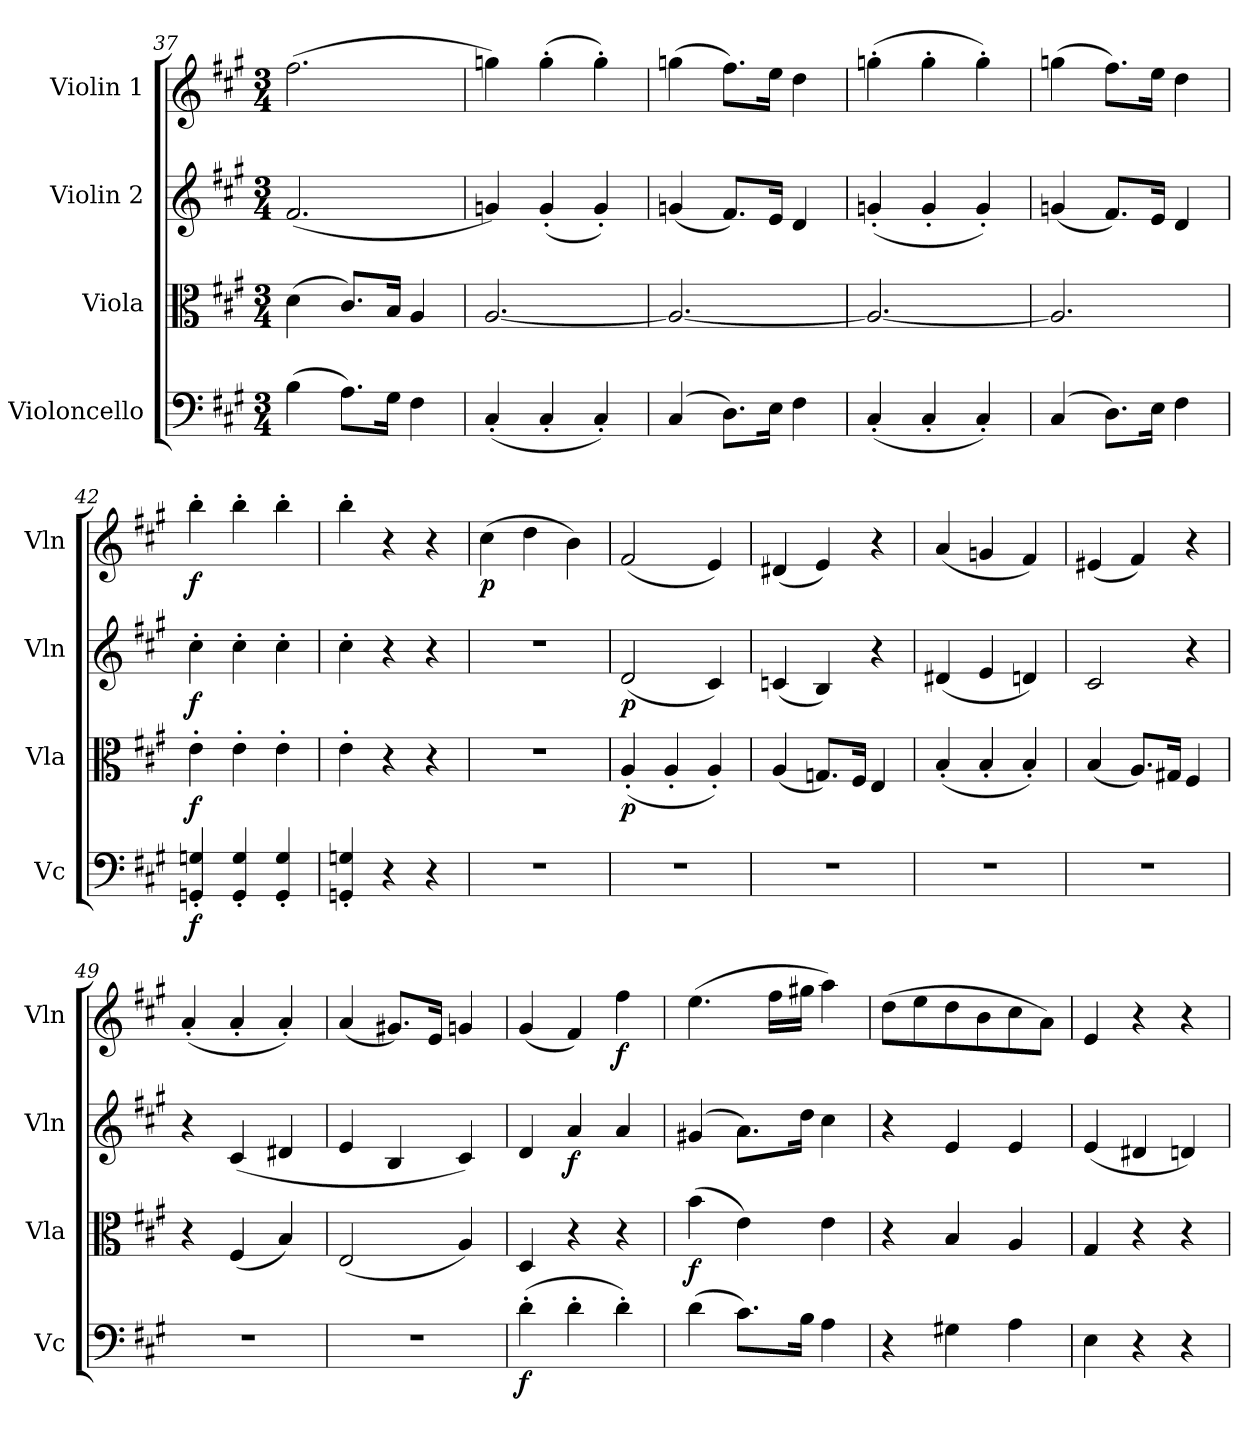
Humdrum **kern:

**kern	**dynam	**kern	**dynam	**kern	**dynam	**kern	**dynam
*part4	*part4	*part3	*part3	*part2	*part2	*part1	*part1
*staff4	*staff4	*staff3	*staff3	*staff2	*staff2	*staff1	*staff1
*I"Violoncello	*	*I"Viola	*	*I"Violin 2	*	*I"Violin 1	*
*I'Vc	*	*I'Vla	*	*I'Vln	*	*I'Vln	*
*clefF4	*	*clefC3	*	*clefG2	*	*clefG2	*
*k[f#c#g#]	*	*k[f#c#g#]	*	*k[f#c#g#]	*	*k[f#c#g#]	*
*M3/4	*	*M3/4	*	*M3/4	*	*M3/4	*
=37	=37	=37	=37	=37	=37	=37	=37
(>4B\	.	(>4d\	.	(<2.f#/	.	(>2.ff#\	.
8.A\L)	.	8.c#/L)	.	.	.	.	.
16G#\Jk	.	16B/Jk	.	.	.	.	.
4F#\	.	4A/	.	.	.	.	.
=38	=38	=38	=38	=38	=38	=38	=38
(<4C#'/	.	[2.A/	.	4gn/)	.	4ggn\)	.
4C#'/	.	.	.	(<4g'/	.	(>4gg'\	.
4C#'/)	.	.	.	4g'/)	.	4gg'\)	.
=39	=39	=39	=39	=39	=39	=39	=39
(>4C#/	.	2.A/_	.	(<4gn/	.	(>4ggn\	.
8.D\L)	.	.	.	8.f#/L)	.	8.ff#\L)	.
16E\Jk	.	.	.	16e/Jk	.	16ee\Jk	.
4F#\	.	.	.	4d/	.	4dd\	.
=40	=40	=40	=40	=40	=40	=40	=40
(<4C#'/	.	2.A/_	.	(<4gn'/	.	(>4ggn'\	.
4C#'/	.	.	.	4g'/	.	4gg'\	.
4C#'/)	.	.	.	4g'/)	.	4gg'\)	.
=41	=41	=41	=41	=41	=41	=41	=41
(>4C#/	.	2.A/]	.	(<4gn/	.	(>4ggn\	.
8.D\L)	.	.	.	8.f#/L)	.	8.ff#\L)	.
16E\Jk	.	.	.	16e/Jk	.	16ee\Jk	.
4F#\	.	.	.	4d/	.	4dd\	.
=42	=42	=42	=42	=42	=42	=42	=42
!	!LO:DY:b	!	!LO:DY:b	!	!LO:DY:b	!	!LO:DY:b
4GGn/' 4Gn/'	f	4e'\	f	4cc#'\	f	4bb'\	f
4GG/' 4G/'	.	4e'\	.	4cc#'\	.	4bb'\	.
4GG/' 4G/'	.	4e'\	.	4cc#'\	.	4bb'\	.
=43	=43	=43	=43	=43	=43	=43	=43
4GGn/' 4Gn/'	.	4e'\	.	4cc#'\	.	4bb'\	.
4r	.	4r	.	4r	.	4r	.
4r	.	4r	.	4r	.	4r	.
=44	=44	=44	=44	=44	=44	=44	=44
!	!	!	!	!	!	!	!LO:DY:b
2.r	.	2.r	.	2.r	.	(>4cc#\	p
.	.	.	.	.	.	4dd\	.
.	.	.	.	.	.	4b\)	.
=45	=45	=45	=45	=45	=45	=45	=45
!	!	!	!LO:DY:b	!	!LO:DY:b	!	!
2.r	.	(<4A'/	p	(<2d/	p	(<2f#/	.
.	.	4A'/	.	.	.	.	.
.	.	4A'/)	.	4c#/)	.	4e/)	.
=46	=46	=46	=46	=46	=46	=46	=46
2.r	.	(<4A/	.	(<4cn/	.	(<4d#X/	.
.	.	8.Gn/L)	.	4B/)	.	4e/)	.
.	.	16F#/Jk	.	.	.	.	.
.	.	4E/	.	4r	.	4r	.
=47	=47	=47	=47	=47	=47	=47	=47
2.r	.	(<4B'/	.	(<4d#X/	.	(<4a/	.
.	.	4B'/	.	4e/	.	4gn/	.
.	.	4B'/)	.	4dn/)	.	4f#/)	.
=48	=48	=48	=48	=48	=48	=48	=48
2.r	.	(<4B/	.	2c#/	.	(<4e#X/	.
.	.	8.A/L)	.	.	.	4f#/)	.
.	.	16G#X/Jk	.	.	.	.	.
.	.	4F#/	.	4r	.	4r	.
=49	=49	=49	=49	=49	=49	=49	=49
2.r	.	4r	.	4r	.	(<4a'/	.
.	.	(<4F#/	.	(<4c#/	.	4a'/	.
.	.	4B/)	.	4d#X/	.	4a'/)	.
!!LO:LB:g=z
=50	=50	=50	=50	=50	=50	=50	=50
2.r	.	(<2E/	.	4e/	.	(<4a/	.
.	.	.	.	4B/	.	8.g#X/L)	.
.	.	.	.	.	.	16e/Jk	.
.	.	4A/)	.	4c#/)	.	4gn/	.
=51	=51	=51	=51	=51	=51	=51	=51
!	!LO:DY:b	!	!	!	!	!	!
(>4d'\	f	4D/	.	4d/	.	(<4g#/	.
!	!	!	!	!	!LO:DY:b	!	!
4d'\	.	4r	.	4a/	f	4f#/)	.
!	!	!	!	!	!	!	!LO:DY:b
4d'\)	.	4r	.	4a/	.	4ff#\	f
=52	=52	=52	=52	=52	=52	=52	=52
!	!	!	!LO:DY:b	!	!	!	!
(>4d\	.	(>4b\	f	(>4g#X/	.	(>4.ee\	.
8.c#\L)	.	4e\)	.	8.a\L)	.	.	.
.	.	.	.	.	.	16ff#\LL	.
16B\Jk	.	.	.	16dd\Jk	.	16gg#X\JJ	.
4A\	.	4e\	.	4cc#\	.	4aa\)	.
=53	=53	=53	=53	=53	=53	=53	=53
4r	.	4r	.	4r	.	(>8dd\L	.
.	.	.	.	.	.	8ee\	.
4G#X\	.	4B/	.	4e/	.	8dd\	.
.	.	.	.	.	.	8b\	.
4A\	.	4A/	.	4e/	.	8cc#\	.
.	.	.	.	.	.	8a\J)	.
=54	=54	=54	=54	=54	=54	=54	=54
4E\	.	4G#/	.	(<4e/	.	4e/	.
4r	.	4r	.	4d#X/	.	4r	.
4r	.	4r	.	4dn/)	.	4r	.
=	=	=	=	=	=	=	=
*-	*-	*-	*-	*-	*-	*-	*-
